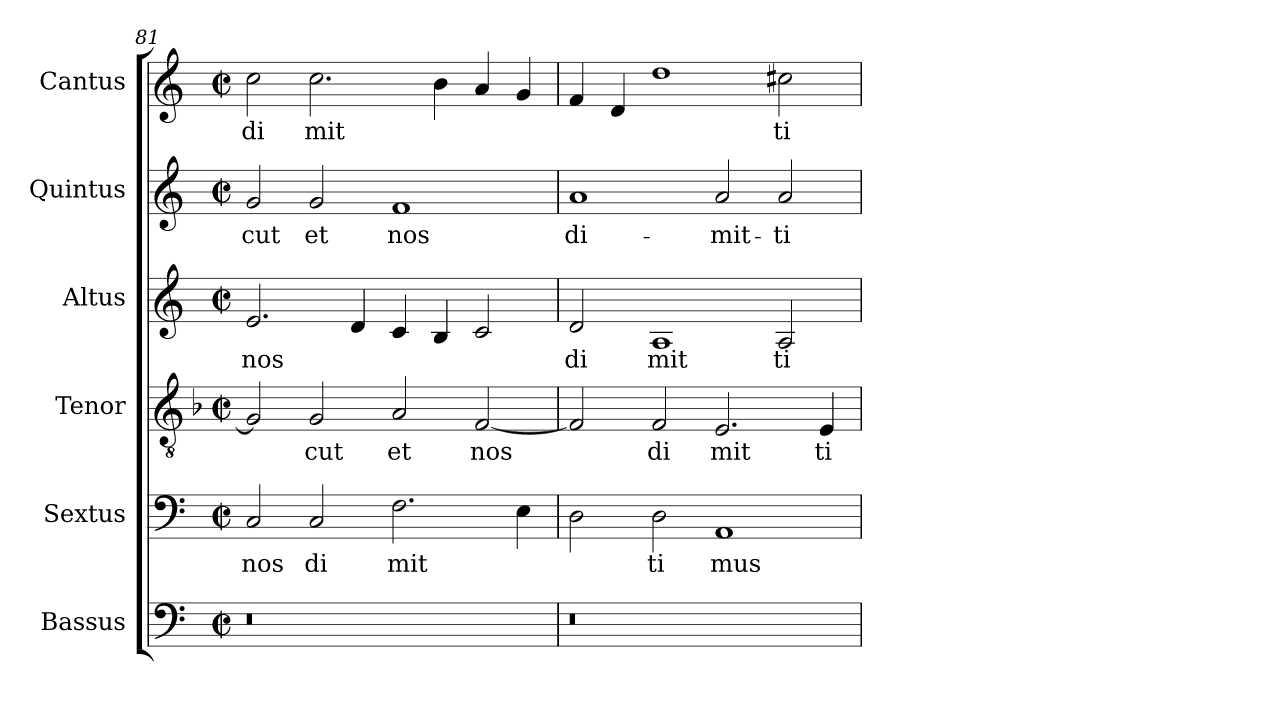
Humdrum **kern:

**kern	**kern	**text	**kern	**text	**kern	**text	**kern	**text	**kern	**text
*part6	*part5	*part5	*part4	*part4	*part3	*part3	*part2	*part2	*part1	*part1
*staff6	*staff5	*staff5	*staff4	*staff4	*staff3	*staff3	*staff2	*staff2	*staff1	*staff1
*I"Bassus	*I"Sextus	*	*I"Tenor	*	*I"Altus	*	*I"Quintus	*	*I"Cantus	*
*clefF4	*clefF4	*	*clefGv2	*	*clefG2	*	*clefG2	*	*clefG2	*
*k[]	*k[]	*	*k[b-]	*	*k[]	*	*k[]	*	*k[]	*
*C:	*C:	*	*F:	*	*C:	*	*C:	*	*C:	*
*M2/2	*M2/2	*	*M2/2	*	*M2/2	*	*M2/2	*	*M2/2	*
*met(c|)	*met(c|)	*	*met(c|)	*	*met(c|)	*	*met(c|)	*	*met(c|)	*
=81	=81	=81	=81	=81	=81	=81	=81	=81	=81	=81
!	!	!LO:LY:b:cj	!	!LO:LY:b:cj	!	!LO:LY:b:cj	!	!LO:LY:b:cj	!	!LO:LY:b:cj
0r	2C/	nos	2G/]	.	2.e/	nos	2g/	-cut	2cc\	di
!	!	!LO:LY:b:cj	!	!LO:LY:b:cj	!	!	!	!LO:LY:b:cj	!	!LO:LY:b:cj
.	2C/	di	2G/	cut	.	.	2g/	et	2.cc\	mit
!	!	!	!	!	!	!LO:LY:b:cj	!	!	!	!
.	.	.	.	.	4d/	.	.	.	.	.
!	!	!LO:LY:b:cj	!	!LO:LY:b:cj	!	!LO:LY:b:cj	!	!LO:LY:b:cj	!	!
.	2.F\	mit	2A/	et	4c/	.	1f	nos	.	.
!	!	!	!	!	!	!LO:LY:b:cj	!	!	!	!LO:LY:b:cj
.	.	.	.	.	4B/	.	.	.	4b\	.
!	!	!	!	!LO:LY:b:cj	!	!LO:LY:b:cj	!	!	!	!LO:LY:b:cj
.	.	.	[<2F/	nos	2c/	.	.	.	4a/	.
!	!	!LO:LY:b:cj	!	!	!	!	!	!	!	!LO:LY:b:cj
.	4E\	.	.	.	.	.	.	.	4g/	.
=82	=82	=82	=82	=82	=82	=82	=82	=82	=82	=82
!	!	!LO:LY:b:cj	!	!LO:LY:b:cj	!	!LO:LY:b:cj	!	!LO:LY:b:cj	!	!LO:LY:b:cj
0r	2D\	.	2F/]	.	2d/	di	1a	di-	4f/	.
!	!	!	!	!	!	!	!	!	!	!LO:LY:b:cj
.	.	.	.	.	.	.	.	.	4d/	.
!	!	!LO:LY:b:cj	!	!LO:LY:b:cj	!	!LO:LY:b:cj	!	!	!	!LO:LY:b:cj
.	2D\	ti	2F/	di	1A	mit	.	.	1dd	.
!	!	!LO:LY:b:cj	!	!LO:LY:b:cj	!	!	!	!LO:LY:b:cj	!	!
.	1AA	mus	2.E/	mit	.	.	2a/	-mit-	.	.
!	!	!	!	!	!	!LO:LY:b:cj	!	!LO:LY:b:cj	!	!LO:LY:b:cj
.	.	.	.	.	2A/	ti	2a/	-ti-	2cc#\	ti
!	!	!	!	!LO:LY:b:cj	!	!	!	!	!	!
.	.	.	4E/	ti	.	.	.	.	.	.
=	=	=	=	=	=	=	=	=	=	=
*-	*-	*-	*-	*-	*-	*-	*-	*-	*-	*-
